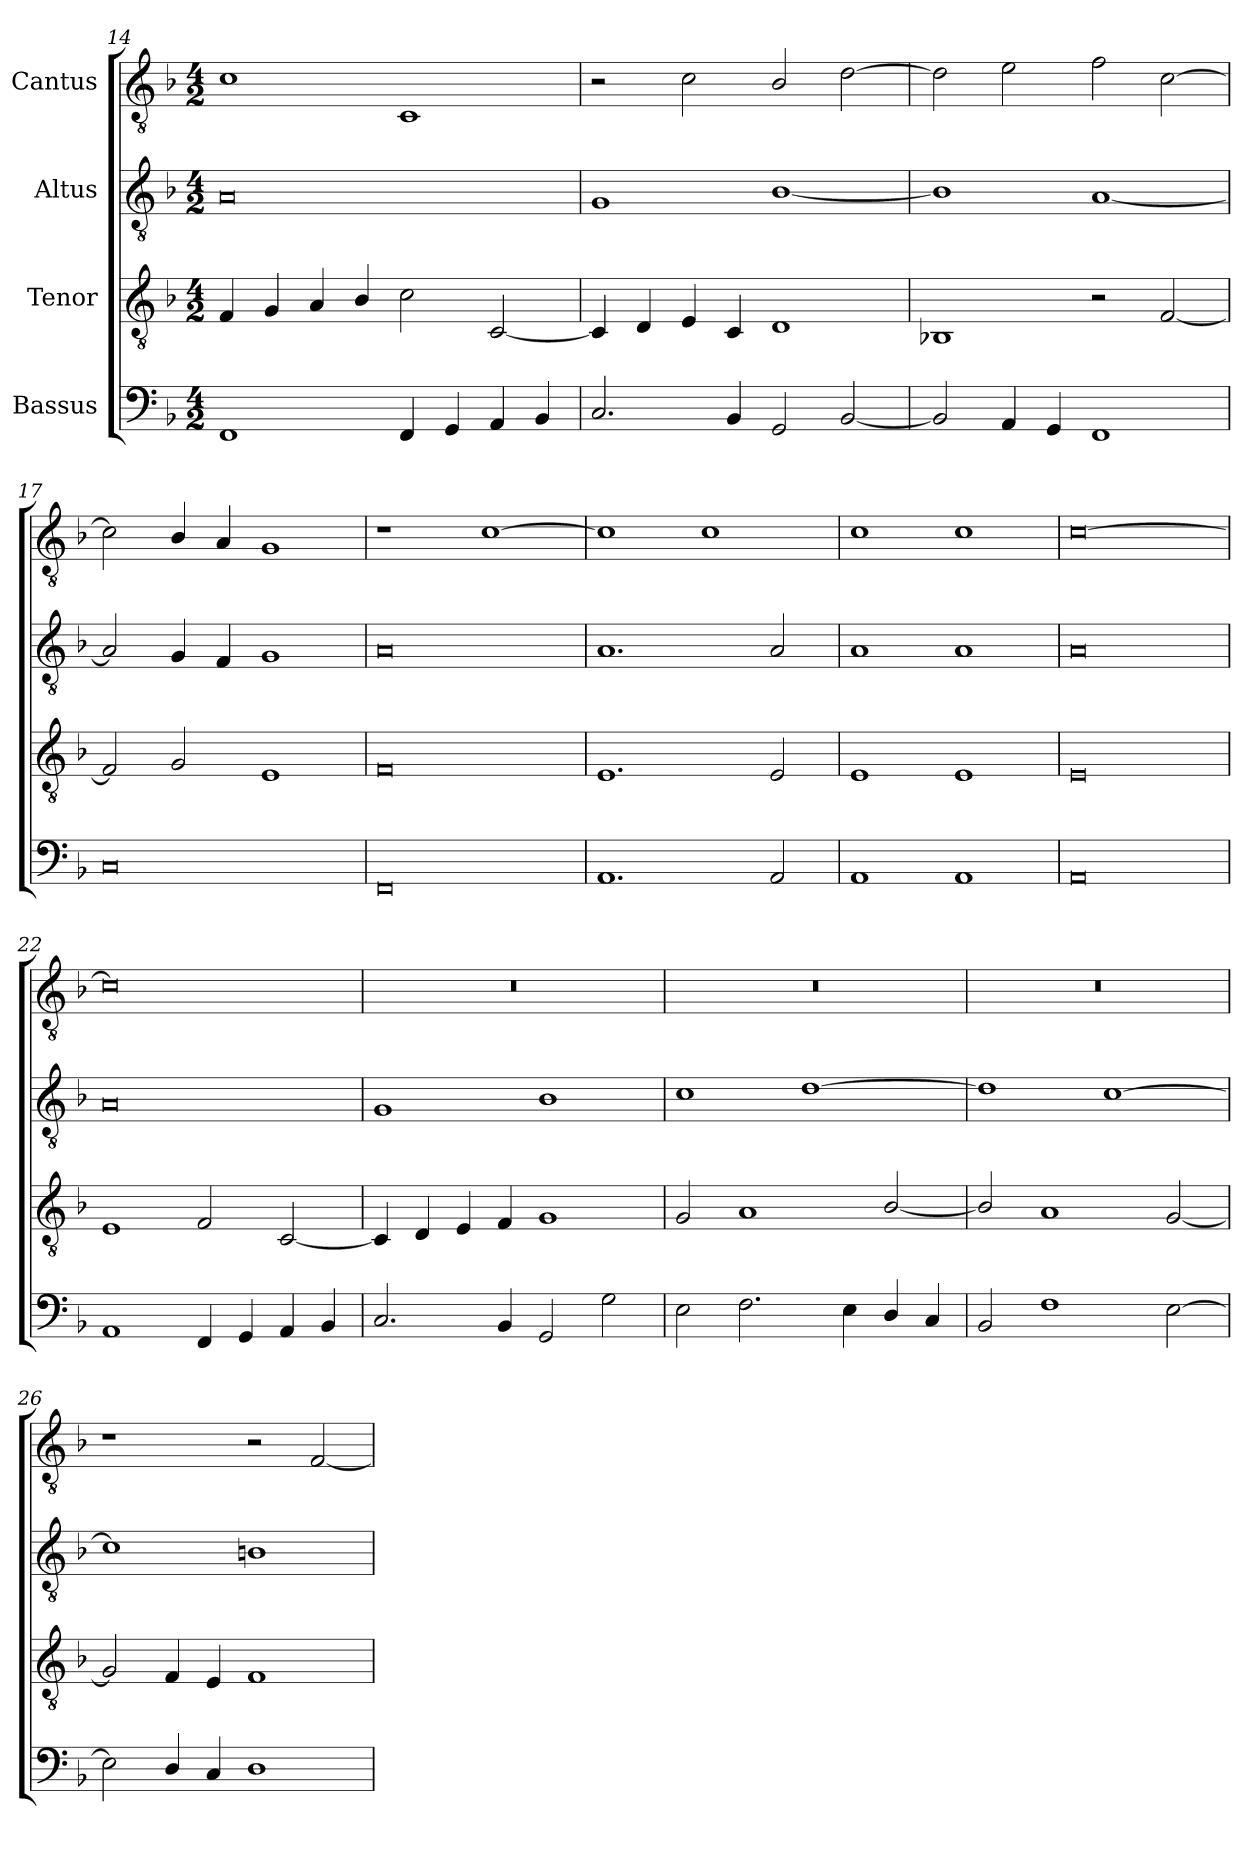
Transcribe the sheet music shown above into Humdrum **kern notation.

**kern	**kern	**kern	**kern
*part4	*part3	*part2	*part1
*staff4	*staff3	*staff2	*staff1
*I"Bassus	*I"Tenor	*I"Altus	*I"Cantus
*clefF4	*clefGv2	*clefGv2	*clefGv2
*k[b-]	*k[b-]	*k[b-]	*k[b-]
*M4/2	*M4/2	*M4/2	*M4/2
=14	=14	=14	=14
1FF/	4F/	0A/	1c\
.	4G/	.	.
.	4A/	.	.
.	4B-/	.	.
4FF/	2c\	.	1C/
4GG/	.	.	.
4AA/	[2C/	.	.
4BB-/	.	.	.
=15	=15	=15	=15
2.C/	4C/]	1G/	2r
.	4D/	.	.
.	4E/	.	2c\
4BB-/	4C/	.	.
2GG/	1D/	[1B-/	2B-/
[2BB-/	.	.	[2d\
=16	=16	=16	=16
2BB-/]	1BB-X/	1B-/]	2d\]
4AA/	.	.	2e\
4GG/	.	.	.
1FF/	2r	[1A/	2f\
.	[2F/	.	[2c\
=17	=17	=17	=17
0C/	2F/]	2A/]	2c\]
.	2G/	4G/	4B-/
.	.	4F/	4A/
.	1E/	1G/	1G/
=18	=18	=18	=18
0FF/	0F/	0A/	1r
.	.	.	[1c\
=19	=19	=19	=19
1.AA/	1.E/	1.A/	1c\]
.	.	.	1c\
2AA/	2E/	2A/	.
=20	=20	=20	=20
1AA/	1E/	1A/	1c\
1AA/	1E/	1A/	1c\
=21	=21	=21	=21
0AA/	0E/	0A/	[0c\
=22	=22	=22	=22
1AA/	1E/	0A/	0c\]
4FF/	2F/	.	.
4GG/	.	.	.
4AA/	[2C/	.	.
4BB-/	.	.	.
=23	=23	=23	=23
2.C/	4C/]	1G/	0r
.	4D/	.	.
.	4E/	.	.
4BB-/	4F/	.	.
2GG/	1G/	1B-/	.
2G\	.	.	.
=24	=24	=24	=24
2E\	2G/	1c\	0r
2.F\	1A/	.	.
.	.	[1d\	.
4E\	.	.	.
4D/	[2B-/	.	.
4C/	.	.	.
=25	=25	=25	=25
2BB-/	2B-/]	1d\]	0r
1F\	1A/	.	.
.	.	[1c\	.
[2E\	[2G/	.	.
=26	=26	=26	=26
2E\]	2G/]	1c\]	1r
4D/	4F/	.	.
4C/	4E/	.	.
1D/	1F/	1Bn/	2r
.	.	.	[2F/
=	=	=	=
*-	*-	*-	*-
